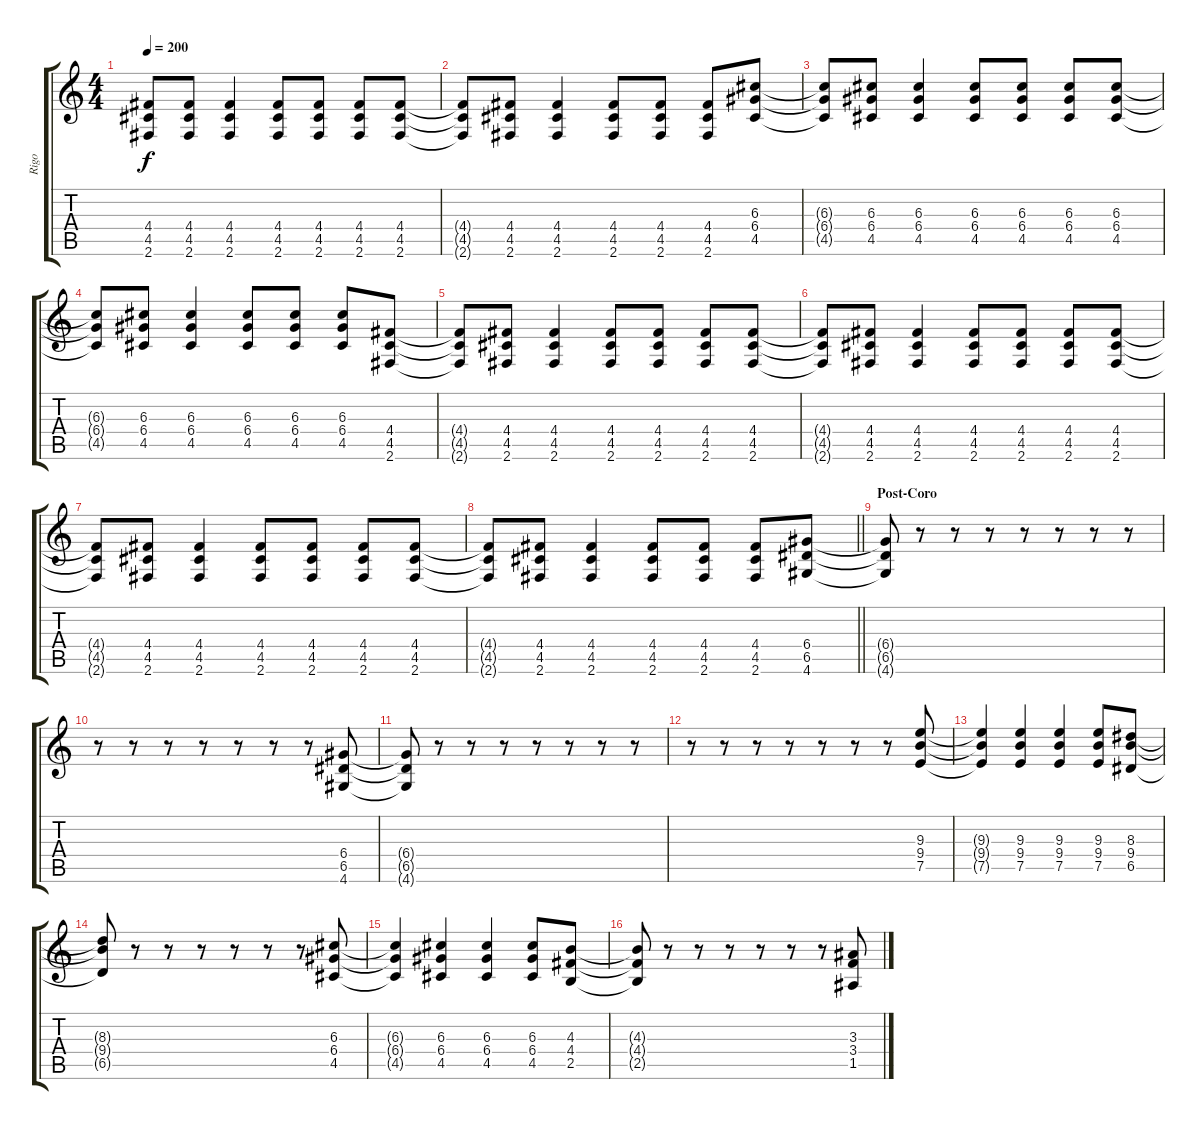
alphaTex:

\track ("Rigo" "Rigo") {instrument overdrivenguitar}
\staff {score tabs}
\tuning (E4 B3 G3 D3 A2 E2) {hide}
\ts (4 4)
\tempo 200
\clef g2
\ks c
(4.4{t} 4.5{t} 2.6{t}).8{dy f} (4.4 4.5 2.6).8 (4.4 4.5 2.6).4 (4.4 4.5 2.6).8 (4.4 4.5 2.6).8 (4.4 4.5 2.6).8 (4.4 4.5 2.6).8 |
(4.4{t} 4.5{t} 2.6{t}).8 (4.4 4.5 2.6).8 (4.4 4.5 2.6).4 (4.4 4.5 2.6).8 (4.4 4.5 2.6).8 (4.4 4.5 2.6).8 (6.3 6.4 4.5).8 |
(6.3{t} 6.4{t} 4.5{t}).8 (6.3 6.4 4.5).8 (6.3 6.4 4.5).4 (6.3 6.4 4.5).8 (6.3 6.4 4.5).8 (6.3 6.4 4.5).8 (6.3 6.4 4.5).8 |
(6.3{t} 6.4{t} 4.5{t}).8 (6.3 6.4 4.5).8 (6.3 6.4 4.5).4 (6.3 6.4 4.5).8 (6.3 6.4 4.5).8 (6.3 6.4 4.5).8 (4.4 4.5 2.6).8 |
(4.4{t} 4.5{t} 2.6{t}).8 (4.4 4.5 2.6).8 (4.4 4.5 2.6).4 (4.4 4.5 2.6).8 (4.4 4.5 2.6).8 (4.4 4.5 2.6).8 (4.4 4.5 2.6).8 |
(4.4{t} 4.5{t} 2.6{t}).8 (4.4 4.5 2.6).8 (4.4 4.5 2.6).4 (4.4 4.5 2.6).8 (4.4 4.5 2.6).8 (4.4 4.5 2.6).8 (4.4 4.5 2.6).8 |
(4.4{t} 4.5{t} 2.6{t}).8 (4.4 4.5 2.6).8 (4.4 4.5 2.6).4 (4.4 4.5 2.6).8 (4.4 4.5 2.6).8 (4.4 4.5 2.6).8 (4.4 4.5 2.6).8 |
\barLineRight lightlight
(4.4{t} 4.5{t} 2.6{t}).8 (4.4 4.5 2.6).8 (4.4 4.5 2.6).4 (4.4 4.5 2.6).8 (4.4 4.5 2.6).8 (4.4 4.5 2.6).8 (6.4 6.5 4.6).8 |
\section ("" "Post-Coro")
(6.4{t} 6.5{t} 4.6{t}).8 r.8 r.8 r.8 r.8 r.8 r.8 r.8 |
r.8 r.8 r.8 r.8 r.8 r.8 r.8 (6.4 6.5 4.6).8 |
(6.4{t} 6.5{t} 4.6{t}).8 r.8 r.8 r.8 r.8 r.8 r.8 r.8 |
r.8 r.8 r.8 r.8 r.8 r.8 r.8 (9.3 9.4 7.5).8 |
(9.3{t} 9.4{t} 7.5{t}).4 (9.3 9.4 7.5).4 (9.3 9.4 7.5).4 (9.3 9.4 7.5).8 (8.3 9.4 6.5).8 |
(8.3{t} 9.4{t} 6.5{t}).8 r.8 r.8 r.8 r.8 r.8 r.8 (6.3 6.4 4.5).8 |
(6.3{t} 6.4{t} 4.5{t}).4 (6.3 6.4 4.5).4 (6.3 6.4 4.5).4 (6.3 6.4 4.5).8 (4.3 4.4 2.5).8 |
(4.3{t} 4.4{t} 2.5{t}).8 r.8 r.8 r.8 r.8 r.8 r.8 (3.3 3.4 1.5).8
